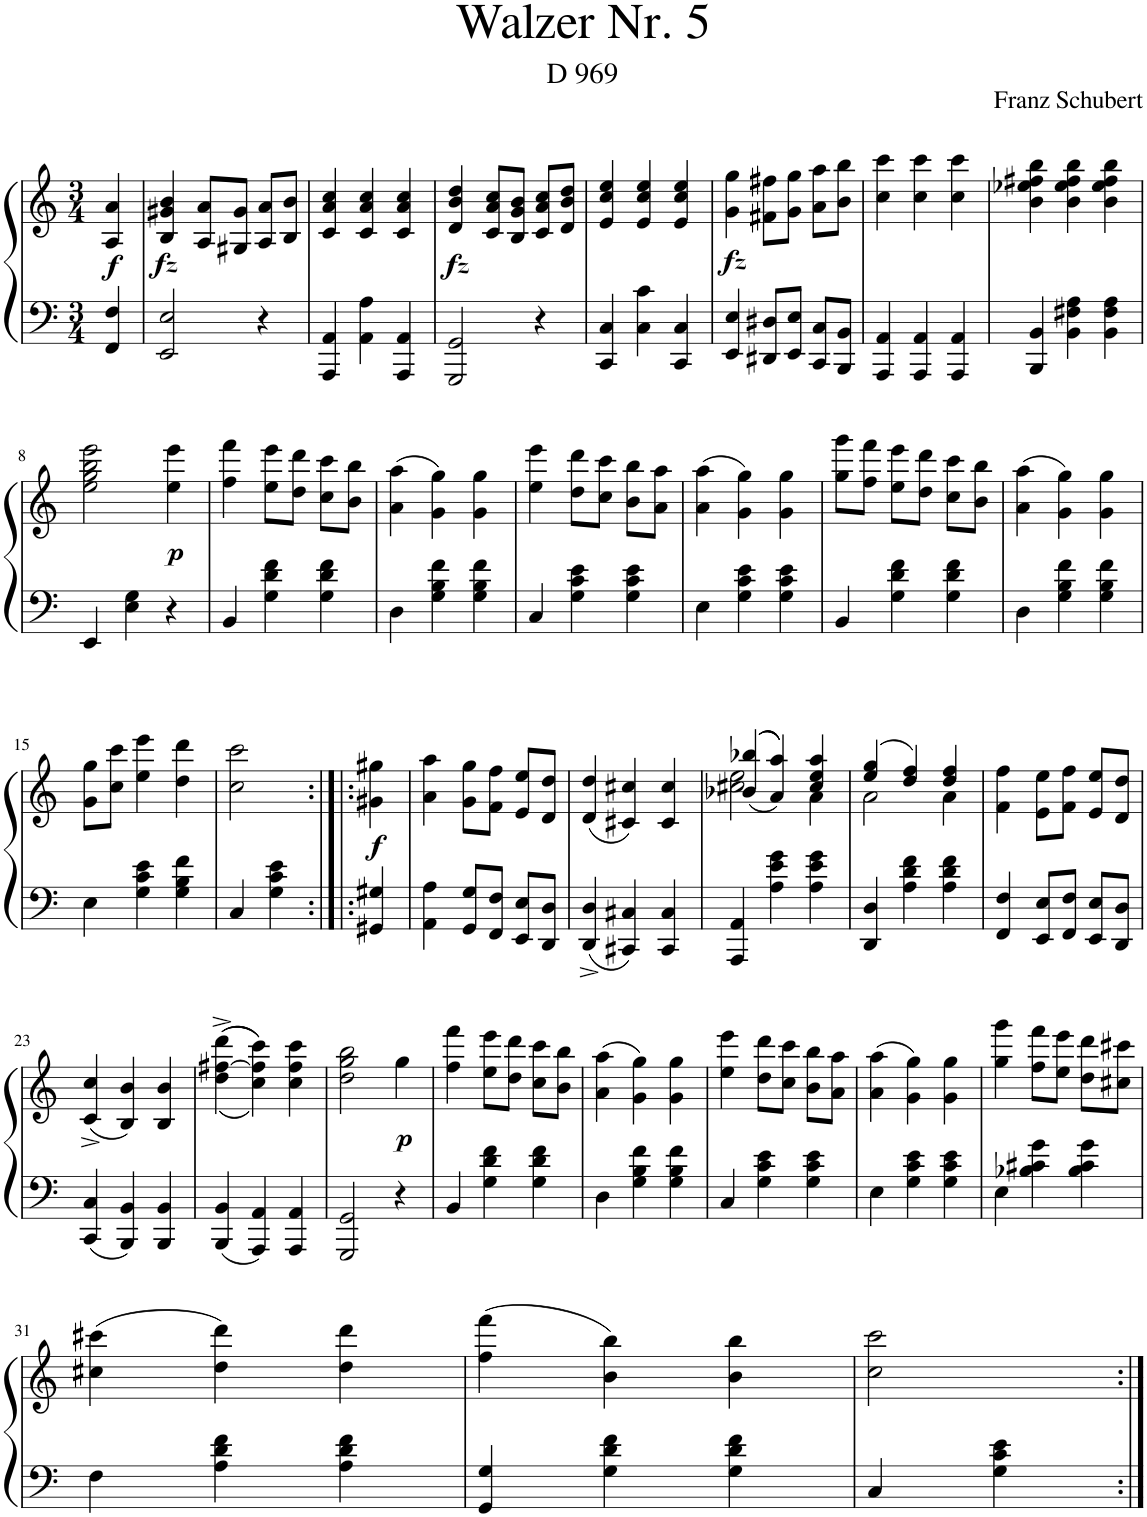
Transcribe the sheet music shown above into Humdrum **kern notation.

**kern	**kern	**dynam
*part1	*part1	*part1
*staff2	*staff1	*staff1/2
*I"Piano	*	*
*I'Pno.	*	*
*clefF4	*clefG2	*
*k[]	*k[]	*
*M3/4	*M3/4	*
=	=	=
!	!	!LO:DY:b
4FF/ 4F/	4A/ 4a/	f
=1	=1	=1
!	!	!LO:DY:b
2EE/ 2E/	4B/ 4g#X/ 4b/	fz
.	8A/ 8a/L	.
.	8G#X/ 8g#/J	.
4r	8A/ 8a/L	.
.	8B/ 8b/J	.
=2	=2	=2
4AAA/ 4AA/	4c/ 4a/ 4cc/	.
4AA\ 4A\	4c/ 4a/ 4cc/	.
4AAA/ 4AA/	4c/ 4a/ 4cc/	.
=3	=3	=3
!	!	!LO:DY:b
2GGG/ 2GG/	4d/ 4b/ 4dd/	fz
.	8c/ 8a/ 8cc/L	.
.	8B/ 8g/ 8b/J	.
4r	8c/ 8a/ 8cc/L	.
.	8d/ 8b/ 8dd/J	.
=4	=4	=4
4CC/ 4C/	4e/ 4cc/ 4ee/	.
4C\ 4c\	4e/ 4cc/ 4ee/	.
4CC/ 4C/	4e/ 4cc/ 4ee/	.
=5	=5	=5
!	!	!LO:DY:b
4EE/ 4E/	4g\ 4gg\	fz
8DD#X/ 8D#X/L	8f#X\ 8ff#X\L	.
8EE/ 8E/J	8g\ 8gg\J	.
8CC/ 8C/L	8a\ 8aa\L	.
8BBB/ 8BB/J	8b\ 8bb\J	.
=6	=6	=6
4AAA/ 4AA/	4cc\ 4ccc\	.
4AAA/ 4AA/	4cc\ 4ccc\	.
4AAA/ 4AA/	4cc\ 4ccc\	.
=7	=7	=7
4BBB/ 4BB/	4b\ 4ee-X\ 4ff#X\ 4bb\	.
4BB\ 4F#X\ 4A\	4b\ 4ee-\ 4ff#\ 4bb\	.
4BB\ 4F#\ 4A\	4b\ 4ee-\ 4ff#\ 4bb\	.
!!LO:LB:g=z
=8	=8	=8
4EE/	2ee\ 2gg\ 2bb\ 2eee\	.
4E\ 4G\	.	.
!	!	!LO:DY:b
4r	4ee\ 4eee\	p
=9	=9	=9
4BB/	4ff\ 4fff\	.
4G\ 4d\ 4f\	8ee\ 8eee\L	.
.	8dd\ 8ddd\J	.
4G\ 4d\ 4f\	8cc\ 8ccc\L	.
.	8b\ 8bb\J	.
=10	=10	=10
4D\	(4a\ 4aa\	.
4G\ 4B\ 4f\	4g\ 4gg\)	.
4G\ 4B\ 4f\	4g\ 4gg\	.
=11	=11	=11
4C/	4ee\ 4eee\	.
4G\ 4c\ 4e\	8dd\ 8ddd\L	.
.	8cc\ 8ccc\J	.
4G\ 4c\ 4e\	8b\ 8bb\L	.
.	8a\ 8aa\J	.
=12	=12	=12
4E\	(4a\ 4aa\	.
4G\ 4c\ 4e\	4g\ 4gg\)	.
4G\ 4c\ 4e\	4g\ 4gg\	.
=13	=13	=13
4BB/	8gg\ 8ggg\L	.
.	8ff\ 8fff\J	.
4G\ 4d\ 4f\	8ee\ 8eee\L	.
.	8dd\ 8ddd\J	.
4G\ 4d\ 4f\	8cc\ 8ccc\L	.
.	8b\ 8bb\J	.
=14	=14	=14
4D\	(4a\ 4aa\	.
4G\ 4B\ 4f\	4g\ 4gg\)	.
4G\ 4B\ 4f\	4g\ 4gg\	.
!!LO:LB:g=z
=15	=15	=15
4E\	8g\ 8gg\L	.
.	8cc\ 8ccc\J	.
4G\ 4c\ 4e\	4ee\ 4eee\	.
4G\ 4B\ 4f\	4dd\ 4ddd\	.
=16	=16	=16
4C/	2cc\ 2ccc\	.
4G\ 4c\ 4e\	.	.
=17:|!|:	=17:|!|:	=17:|!|:
!	!	!LO:DY:b
4GG#X/ 4G#X/	4g#X\ 4gg#X\	f
=18	=18	=18
4AA\ 4A\	4a\ 4aa\	.
8GG/ 8G/L	8g\ 8gg\L	.
8FF/ 8F/J	8f\ 8ff\J	.
8EE/ 8E/L	8e/ 8ee/L	.
8DD/ 8D/J	8d/ 8dd/J	.
=19	=19	=19
4DD/^ 4D/^	(4d/ 4dd/	.
4CC#X/ 4C#X/	4c#X/ 4cc#X/)	.
4CC#/ 4C#/	4c#/ 4cc#/	.
=20	=20	=20
*	*^	*
4AAA/ 4AA/	((((<4b-X/ 4bb-X/	2cc#X\ 2ee\	.
4A\ 4e\ 4g\	4a/ 4aa/))))	.	.
4A\ 4e\ 4g\	4cc#/ 4ee/ 4aa/	4a\	.
=21	=21	=21	=21
4DD/ 4D/	(4ee/ 4gg/	2a\	.
4A\ 4d\ 4f\	4dd/ 4ff/)	.	.
4A\ 4d\ 4f\	4dd/ 4ff/	4a\	.
*	*v	*v	*
=22	=22	=22
4FF/ 4F/	4f\ 4ff\	.
8EE/ 8E/L	8e\ 8ee\L	.
8FF/ 8F/J	8f\ 8ff\J	.
8EE/ 8E/L	8e/ 8ee/L	.
8DD/ 8D/J	8d/ 8dd/J	.
!!LO:LB:g=z
=23	=23	=23
4CC/ 4C/	(4c/^ 4cc/^	.
4BBB/ 4BB/	4B/ 4b/)	.
4BBB/ 4BB/	4B/ 4b/	.
=24	=24	=24
4BBB/ 4BB/	((<(>4dd\^ [4ff#X\^ 4ddd\^	.
4AAA/ 4AA/	4cc\ 4ff#\] 4ccc\)))	.
4AAA/ 4AA/	4cc\ 4ff#\ 4ccc\	.
=25	=25	=25
2GGG/ 2GG/	2dd\ 2gg\ 2bb\	.
!	!	!LO:DY:b
4r	4gg\	p
=26	=26	=26
4BB/	4ff\ 4fff\	.
4G\ 4d\ 4f\	8ee\ 8eee\L	.
.	8dd\ 8ddd\J	.
4G\ 4d\ 4f\	8cc\ 8ccc\L	.
.	8b\ 8bb\J	.
=27	=27	=27
4D\	(4a\ 4aa\	.
4G\ 4B\ 4f\	4g\ 4gg\)	.
4G\ 4B\ 4f\	4g\ 4gg\	.
=28	=28	=28
4C/	4ee\ 4eee\	.
4G\ 4c\ 4e\	8dd\ 8ddd\L	.
.	8cc\ 8ccc\J	.
4G\ 4c\ 4e\	8b\ 8bb\L	.
.	8a\ 8aa\J	.
=29	=29	=29
4E\	(4a\ 4aa\	.
4G\ 4c\ 4e\	4g\ 4gg\)	.
4G\ 4c\ 4e\	4g\ 4gg\	.
=30	=30	=30
4E\	4gg\ 4ggg\	.
4B-X\ 4c#X\ 4g\	8ff\ 8fff\L	.
.	8ee\ 8eee\J	.
4B-\ 4c#\ 4g\	8dd\ 8ddd\L	.
.	8cc#X\ 8ccc#X\J	.
!!LO:LB:g=z
=31	=31	=31
4F\	(4cc#X\ 4ccc#X\	.
4A\ 4d\ 4f\	4dd\ 4ddd\)	.
4A\ 4d\ 4f\	4dd\ 4ddd\	.
=32	=32	=32
4GG/ 4G/	(4ff\ 4fff\	.
4G\ 4d\ 4f\	4b\ 4bb\)	.
4G\ 4d\ 4f\	4b\ 4bb\	.
=33	=33	=33
4C/	2cc\ 2ccc\	.
4G\ 4c\ 4e\	.	.
=:|!	=:|!	=:|!
*-	*-	*-
